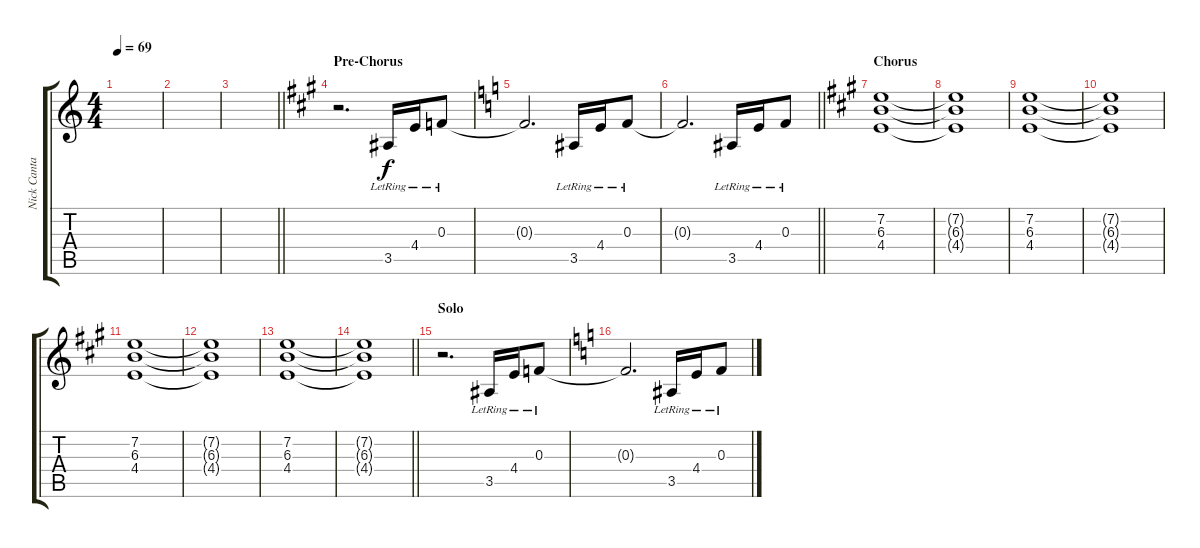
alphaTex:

\track ("Nick Cantanese" "Nick Canta") {instrument electricguitarclean}
\staff {score tabs}
\tuning (D4 A3 F3 C3 G2 D2) {hide}
\ts (4 4)
\tempo 69
\clef g2
\ks c
|
|
\barLineRight lightlight
|
\section ("" "Pre-Chorus")
\ks a
r.2{d} 3.5{lr}.16 4.4{lr}.16 0.3{lr}.8 |
\ks c
0.3{t}.2{d} 3.5{lr}.16 4.4{lr}.16 0.3{lr}.8 |
\barLineRight lightlight
0.3{t}.2{d} 3.5{lr}.16 4.4{lr}.16 0.3{lr}.8 |
\section ("" "Chorus")
\ks a
(7.2 6.3 4.4).1 |
(7.2{t} 6.3{t} 4.4{t}).1 |
(7.2 6.3 4.4).1 |
(7.2{t} 6.3{t} 4.4{t}).1 |
(7.2 6.3 4.4).1 |
(7.2{t} 6.3{t} 4.4{t}).1 |
(7.2 6.3 4.4).1 |
\barLineRight lightlight
(7.2{t} 6.3{t} 4.4{t}).1 |
\section ("" "Solo")
r.2{d} 3.5{lr}.16 4.4{lr}.16 0.3{lr}.8 |
\ks c
0.3{t}.2{d} 3.5{lr}.16 4.4{lr}.16 0.3{lr}.8
